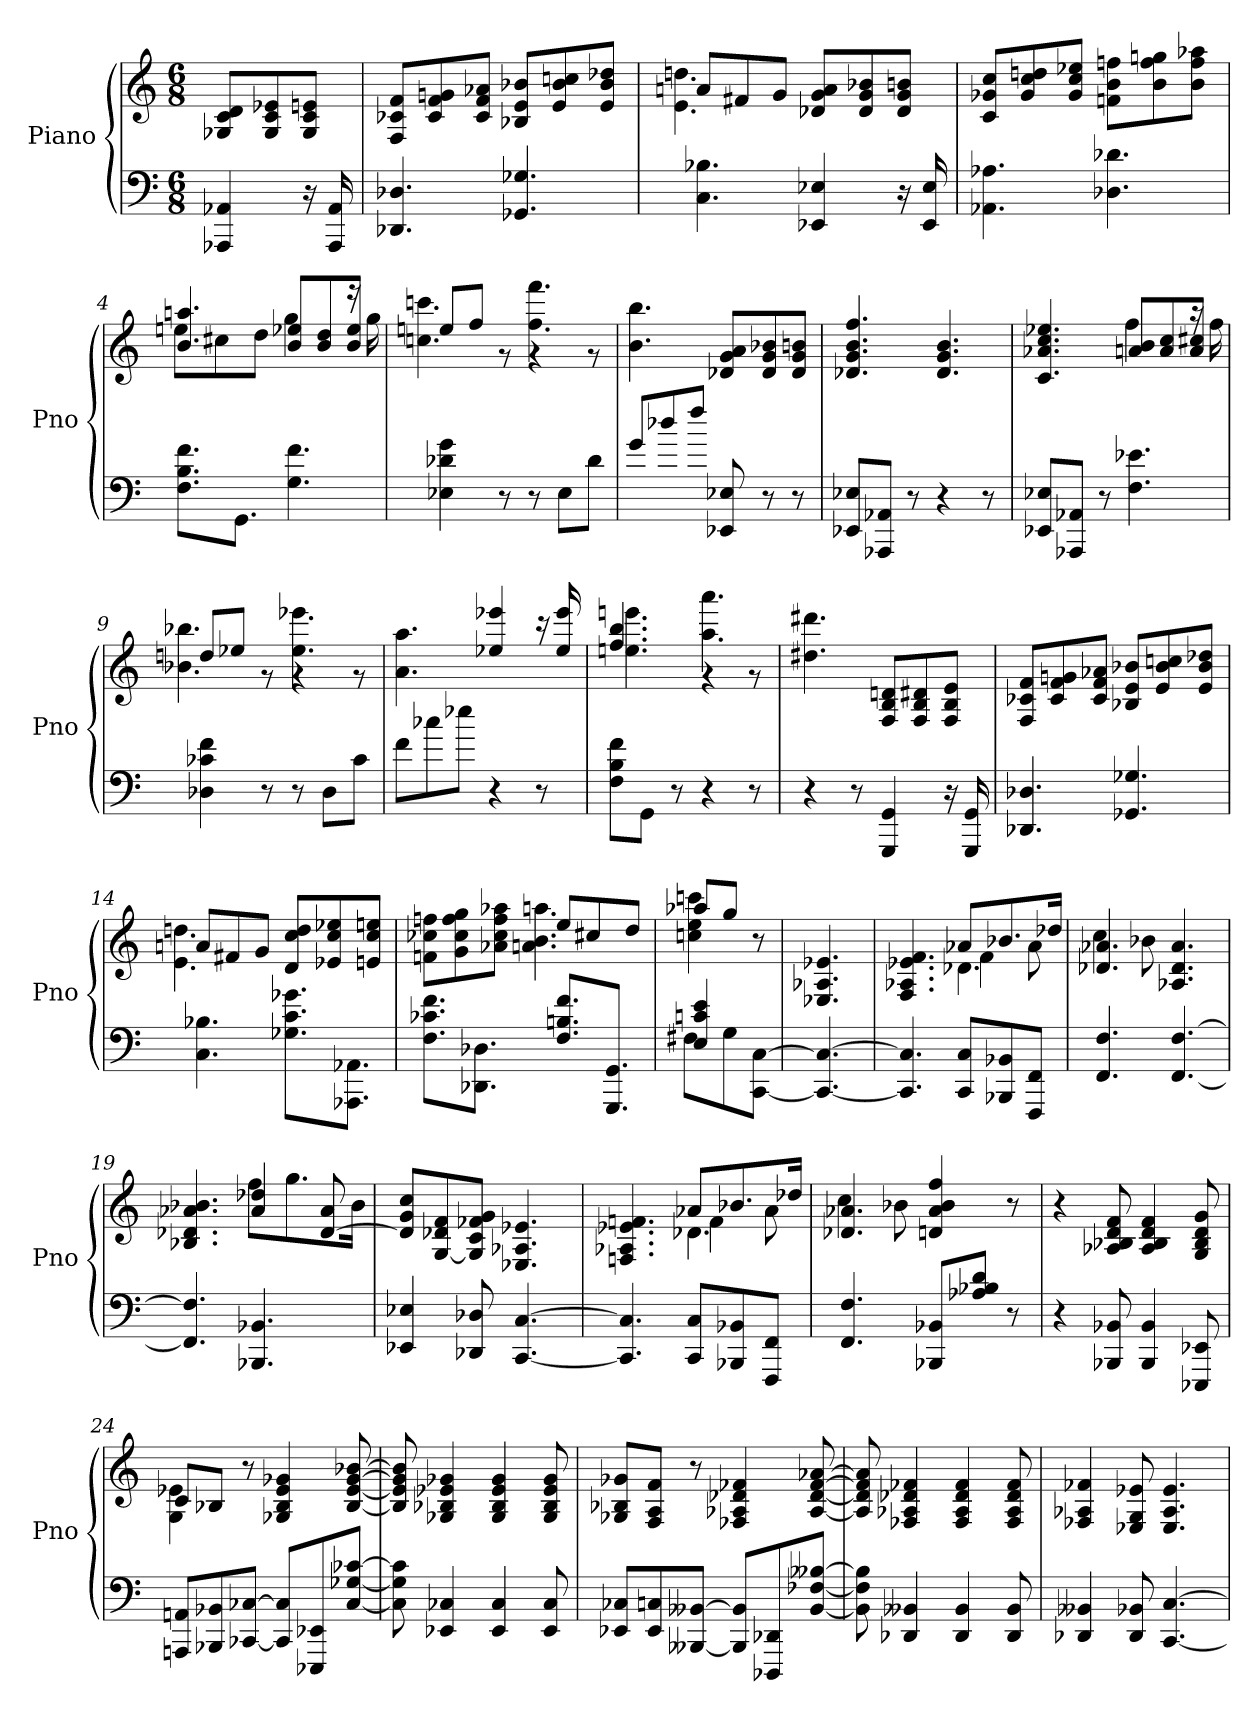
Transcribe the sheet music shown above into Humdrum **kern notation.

**kern	**kern
*part1	*part1
*staff2	*staff1
*I"Piano	*
*I'Pno	*
*clefF4	*clefG2
*k[]	*k[]
*C:	*C:
*M6/8	*M6/8
=	=
4AAA-X 4AA-X	8G-X 8c 8dL
.	8G- 8c 8e-X
16r	8G- 8c 8enJ
16AAA- 16AA-	.
=1	=1
4.DD-X 4.D-X	8F 8c-X 8fL
.	8c- 8f 8gn
.	8c- 8f 8a-XJ
4.GG-X 4.G-X	8B-X 8e 8b-XL
.	8e 8b- 8ccn
.	8e 8b- 8dd-XJ
=2	=2
*	*^
4.C 4.B-X	8anL	4.e 4.ddn
.	8f#X	.
.	8gJ	.
4EE-X 4E-X	4.ryy	8d-X 8g 8aL
.	.	8d- 8g 8b-X
16r	.	8d- 8g 8bnJ
16EE- 16E-	.	.
*	*v	*v
=3	=3
4.AA-X 4.A-X	8c 8g-X 8ccL
.	8g- 8cc 8ddn
.	8g- 8cc 8ee-XJ
4.D-X 4.d-X	8fn 8b 8ffnL
.	8b 8ff 8ggn
.	8b 8ff 8aa-XJ
=4	=4
*	*^
8.F 8.B 8.fL	4.b 4.aan	8eenL
.	.	8cc#X
8.GGJ	.	.
.	.	8ddJ
4.G 4.f	8b 8ee-XL	4gg
.	8b 8dd	.
.	8b 8ee-J	16reee
.	.	16gg
=5	=5	=5
4E-X 4d-X 4g	8eenL	4.ccn 4.cccn
.	8ffJ	.
8r	8rg	.
8r	4rg	4.ff 4.fff
8E-L	.	.
8d-J	8rg	.
*	*v	*v
=6	=6
8g/L	4.b 4.bb
8dd-X	.
8ff\J	.
8EE-X 8E-X	8d-X 8g 8aL
8r	8d- 8g 8b-X
8r	8d- 8g 8bnJ
=7	=7
8EE-X 8E-XL	4.d-X 4.g 4.b 4.ff
8AAA-X 8AA-XJ	.
8r	.
4r	4.d- 4.g 4.b
8r	.
=8	=8
*	*^
8EE-X 8E-XL	4.ryy	4.c 4.a-X 4.cc 4.ee-X
8AAA-X 8AA-XJ	.	.
8r	.	.
4.F 4.e-X	8an 8bL	4ff
.	8a 8cc	.
.	8a 8cc#XJ	16raa
.	.	16ff
=9	=9	=9
4D-X 4c-X 4f	8ddnL	4.b-X 4.bb-X
.	8ee-XJ	.
8r	8rg	.
8r	4rg	4.ee- 4.eee-X
8D-L	.	.
8c-J	8rg	.
*	*v	*v
=10	=10
8fL	4.a 4.aa
8cc-X	.
8ee-XJ	.
4r	4ee-X/ 4eee-X/
8r	16rccc
.	16ee-/ 16eee-/
=11	=11
*	*^
8F 8B 8fL	4.ff 4.bb	4.een 4.eeen
8GGJ	.	.
8r	.	.
4r	4rg	4.aa 4.aaa
8r	8rg	.
*	*v	*v
=12	=12
4r	4.dd#X 4.ddd#X
8r	.
4GGG 4GG	8F 8B 8dnL
.	8F 8B 8d#X
16r	8F 8B 8eJ
16GGG 16GG	.
=13	=13
4.DD-X 4.D-X	8F 8c-X 8fL
.	8c- 8f 8gn
.	8c- 8f 8a-XJ
4.GG-X 4.G-X	8B-X 8e 8b-XL
.	8e 8b- 8ccn
.	8e 8b- 8dd-XJ
=14	=14
*	*^
4.C 4.B-X	8anL	4.e 4.ddn
.	8f#X	.
.	8gJ	.
8.G-X 8.c 8.g-XL	4.ryy	8d 8cc 8ddL
.	.	8e-X 8cc 8ee-X
8.AAA-X 8.AA-XJ	.	.
.	.	8en 8cc 8eenJ
=15	=15	=15
8.F 8.c-X 8.fL	4.ryy	8fn 8cc-X 8ffnL
.	.	8g 8cc- 8ff 8gg
8.DD-X 8.D-XJ	.	.
.	.	8a-X 8cc- 8ff 8aa-XJ
8.F 8.Bn 8.fL	8eeL	4.an 4.b 4.aan
.	8cc#X	.
8.GGG 8.GGJ	.	.
.	8ddJ	.
=16	=16	=16
*^	*	*
4E 4cn 4e	8F#XL	8aa-XL	4ccn 4ee 4cccn
.	8G	8ggJ	.
8ryy	[8CC [8CJ	8r	8ryy
*v	*v	*	*
*	*v	*v
=	=
4.CC_ 4.C_	4.E-X 4.A-X 4.e-X
=17	=17
*	*^
*	*	*^
4.CC] 4.C]	4.F 4.A-X 4.e-X 4.f	4.ryy	4.ryy
8CC 8CL	4.d-X\	4f	8a-XL
8BBB-X 8BB-X	.	.	8.b-X
8FFF 8FFJ	.	8a-	.
.	.	.	16dd-XJk
*	*	*v	*v
=18	=18	=18
4.FF 4.F	4.d-X 4.a-X	4cc
.	.	8b-X
[4.FF [4.F	4.ryy	4.A-X 4.d- 4.a-
=19	=19	=19
4.FF] 4.F]	4.ryy	4.B-X 4.d-X 4.a-X 4.b-X
4.BBB-X 4.BB-X	4a- 4dd-X	8ffL
.	.	8.gg
.	[8d- 8a-	.
.	.	16b-Jk
*	*v	*v
=20	=20
4EE-X 4E-X	8d-] 8g 8ccL
.	[8G 8d-X 8f
8DD-X 8D-X	8G] 8c 8f-X 8gJ
[4.CC [4.C	4.E-X 4.A-X 4.e-X
=21	=21
*	*^
*	*	*^
4.CC] 4.C]	4.ryy	4.ryy	4.Fn 4.A-X 4.e-X 4.fn
8CC 8CL	4.d-X\	4f	8a-XL
8BBB-X 8BB-X	.	.	8.b-X
8FFF 8FFJ	.	8a-	.
.	.	.	16dd-XJk
*	*	*v	*v
=22	=22	=22
4.FF 4.F	4.d-X 4.a-X	4cc
.	.	8b-X
8BBB-X 8BB-XL	4.ryy	4dn 4a- 4b- 4ff
8A-X 8B-X 8dJ	.	.
8r	.	8r
*	*v	*v
=23	=23
4r	4r
8BBB-X 8BB-X	8A-X 8B-X 8d 8f
4BBB- 4BB-	4A- 4B- 4d 4f
8EEE-X 8EE-X	8G 8B- 8d 8g
=24	=24
*	*^
8AAAn 8AAnL	8cL	4G 4e-X
8BBB-X 8BB-X	8B-XJ	.
[8CC-X [8C-XJ	8r	2ryy
8CC-] 8C-]L	4G-X 4B- 4e- 4g-X	.
8EEE-X 8EE-X	.	.
[8C- [8G-X [8c-XJ	[8B- [8e- [8g- [8b-X	.
*	*v	*v
=25	=25
8C-] 8G-] 8c-]	8B-] 8e-] 8g-] 8b-]
4EE-X 4C-X	4G-X 4B-X 4e-X 4g-X
4EE- 4C-	4G- 4B- 4e- 4g-
8EE- 8C-	8G- 8B- 8e- 8g-
=26	=26
8EE-X 8C-XL	8G-X 8B-X 8g-XL
8EE- 8Cn	8F 8A 8fJ
[8BBB--X [8BB--XJ	8r
8BBB--] 8BB--]L	4F-X 4A-X 4d-X 4f-X
8DDD-X 8DD-X	.
[8BB-- [8F-X [8B--XJ	[8A- [8d- [8f- [8a-X
=27	=27
8BB--] 8F-] 8B--]	8A-] 8d-] 8f-] 8a-]
4DD-X 4BB--X	4F-X 4A-X 4d-X 4f-X
4DD- 4BB--	4F- 4A- 4d- 4f-
8DD- 8BB--	8F- 8A- 8d- 8f-
=28	=28
4DD-X 4BB--X	4F-X 4A-X 4f-X
8DD- 8BB-X	8E-X 8G 8e-X
[4.CC [4.C	4.E- 4.A- 4.e-
=	=
*-	*-
